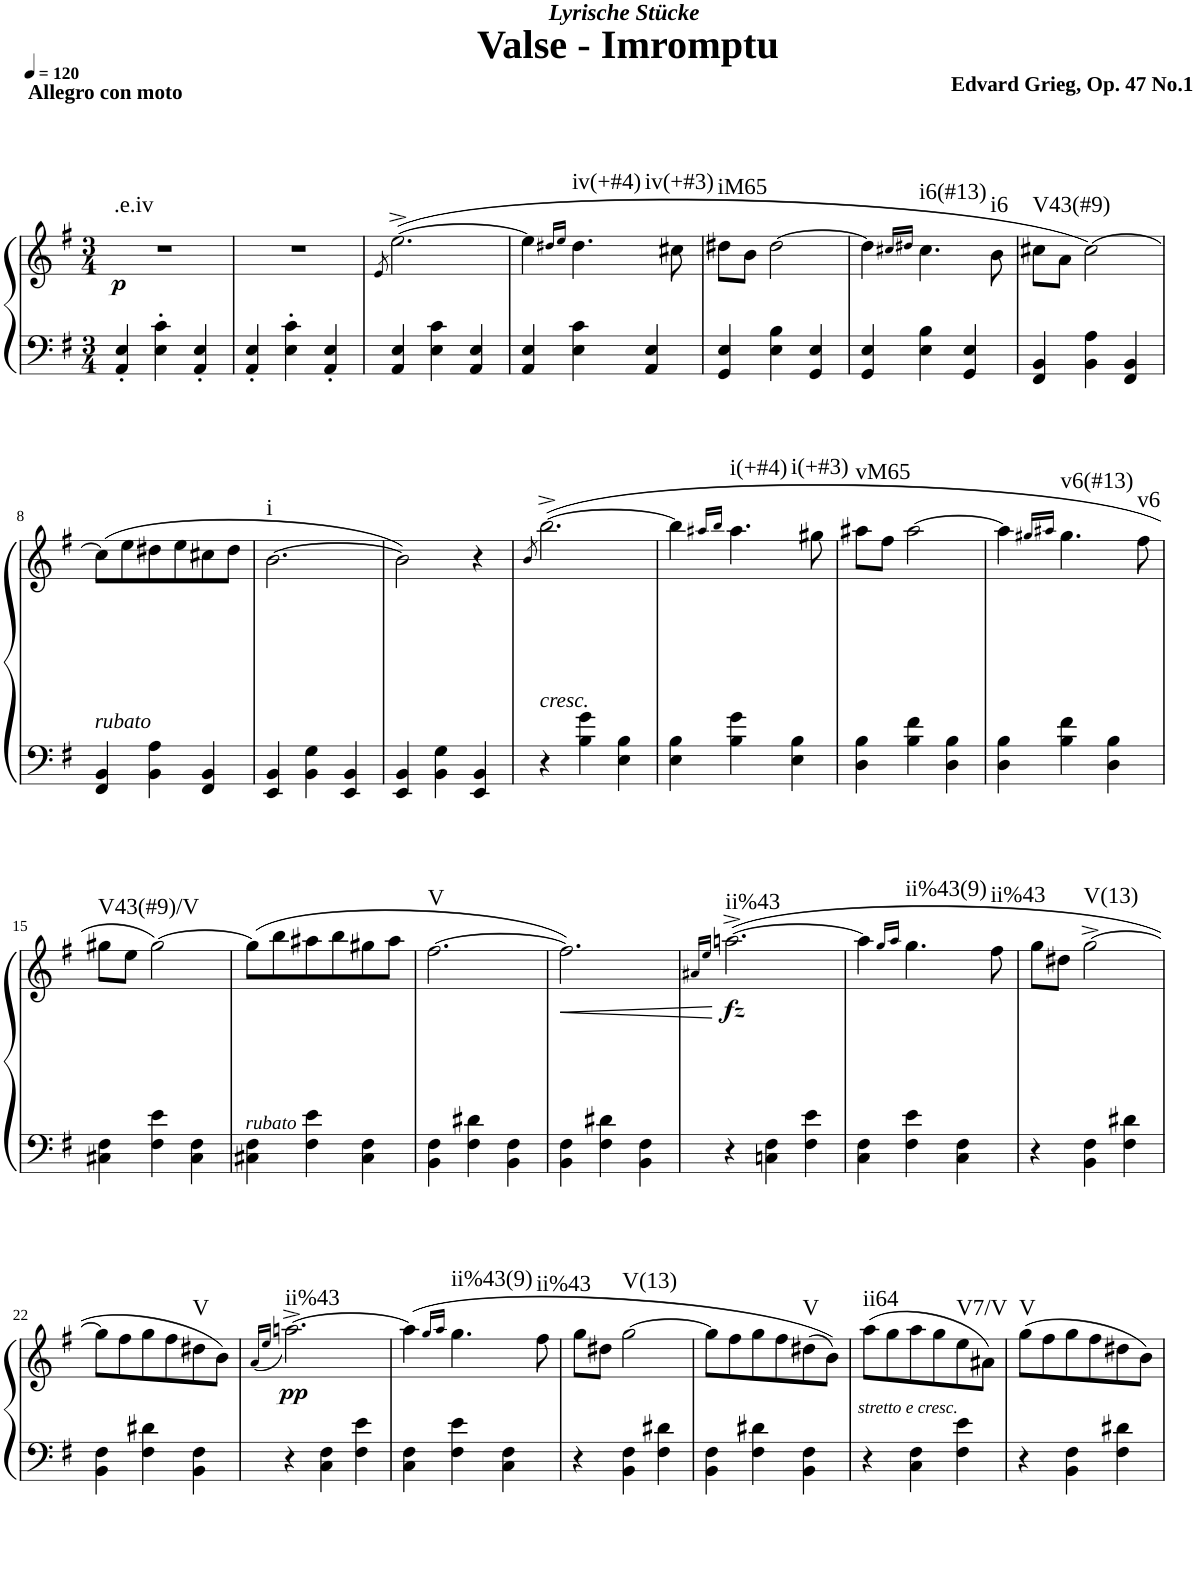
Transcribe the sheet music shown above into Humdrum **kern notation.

**kern	**kern	**dynam	**harte
*part1	*part1	*part1	*part1
*staff2	*staff1	*staff1/2	*
*clefF4	*clefG2	*	*
*k[f#]	*k[f#]	*	*
*G:	*G:	*	*
*M3/4	*M3/4	*	*
*MM120	*MM120	*	*
=1	=1	=1	=1
!	!LO:TX:a:B:t=Allegro con moto	!	!
!	!	!LO:DY:b	!LO:H:kt=.e.iv
4AA/' 4E/'	2.r	p	N
4E\' 4c\'	.	.	.
4AA/' 4E/'	.	.	.
=2	=2	=2	=2
4AA/' 4E/'	2.r	.	.
4E\' 4c\'	.	.	.
4AA/' 4E/'	.	.	.
=3	=3	=3	=3
.	8qe/	.	.
!	!LO:TX:a:B:t=Valse - Imromptu	!	!
4AA/ 4E/	([2.ee^\	.	.
4E\ 4c\	.	.	.
4AA/ 4E/	.	.	.
=4	=4	=4	=4
4AA/ 4E/	4ee\]	.	.
.	16qdd#X/LL	.	.
.	16qee/JJ	.	.
!	!LO:TX:a:Bi:t=Lyrische Stücke	!	!LO:H:n=1:kt=iv(+#4)
!	!	!	!LO:H:n=2:kt=iv(+#3)
4E\ 4c\	4.dd#\	.	N N
4AA/ 4E/	.	.	.
.	8cc#X\	.	.
=5	=5	=5	=5
!	!	!	!LO:H:kt=iM65
4GG/ 4E/	8dd#X\L	.	N
.	8b\J	.	.
4E\ 4B\	[2dd#\	.	.
4GG/ 4E/	.	.	.
=6	=6	=6	=6
!	!LO:TX:a:B:t=Edvard Grieg, Op. 47 No.1	!	!
4GG/ 4E/	4dd#\]	.	.
.	16qcc#X/LL	.	.
.	16qdd#X/JJ	.	.
!	!	!	!LO:H:kt=i6(#13)
4E\ 4B\	4.cc#\	.	N
4GG/ 4E/	.	.	.
!	!	!	!LO:H:kt=i6
.	8b\	.	N
=7	=7	=7	=7
!	!	!	!LO:H:kt=V43(#9)
4FF#/ 4BB/	8cc#X\L	.	N
.	8a\J	.	.
4BB\ 4A\	[2cc#\)	.	.
4FF#/ 4BB/	.	.	.
!!LO:LB:g=z
=8	=8	=8	=8
!	!LO:TX:b:i:t=rubato	!	!
4FF#/ 4BB/	(8cc#\L]	.	.
.	8ee\	.	.
4BB\ 4A\	8dd#X\	.	.
.	8ee\	.	.
4FF#/ 4BB/	8cc#X\	.	.
.	8dd#\J	.	.
=9	=9	=9	=9
!	!	!	!LO:H:kt=i
4EE/ 4BB/	[2.b\	.	N
4BB\ 4G\	.	.	.
4EE/ 4BB/	.	.	.
=10	=10	=10	=10
4EE/ 4BB/	2b\])	.	.
4BB\ 4G\	.	.	.
4EE/ 4BB/	4r	.	.
=11	=11	=11	=11
.	8qb/	.	.
!	!LO:TX:b:i:t=cresc.	!	!
4r	([2.bb^\	.	.
4B\ 4g\	.	.	.
4E\ 4B\	.	.	.
=12	=12	=12	=12
4E\ 4B\	4bb\]	.	.
.	16qaa#X/LL	.	.
.	16qbb/JJ	.	.
!	!	!	!LO:H:n=1:kt=i(+#4)
!	!	!	!LO:H:n=2:kt=i(+#3)
4B\ 4g\	4.aa#\	.	N N
4E\ 4B\	.	.	.
.	8gg#X\	.	.
=13	=13	=13	=13
!	!	!	!LO:H:kt=vM65
4D\ 4B\	8aa#X\L	.	N
.	8ff#\J	.	.
4B\ 4f#\	[2aa#\	.	.
4D\ 4B\	.	.	.
=14	=14	=14	=14
4D\ 4B\	4aa#\]	.	.
.	16qgg#X/LL	.	.
.	16qaa#X/JJ	.	.
!	!	!	!LO:H:kt=v6(#13)
4B\ 4f#\	4.gg#\	.	N
4D\ 4B\	.	.	.
!	!	!	!LO:H:kt=v6
.	8ff#\	.	N
!!LO:LB:g=z
=15	=15	=15	=15
!	!	!	!LO:H:kt=V43(#9)/V
4C#X\ 4F#\	8gg#X\L	.	N
.	8ee\J	.	.
4F#\ 4e\	[2gg#\)	.	.
4C#\ 4F#\	.	.	.
=16	=16	=16	=16
!	!LO:TX:b:i:t=rubato	!	!
4C#X\ 4F#\	(8gg#\L]	.	.
.	8bb\	.	.
4F#\ 4e\	8aa#X\	.	.
.	8bb\	.	.
4C#\ 4F#\	8gg#X\	.	.
.	8aa#\J	.	.
=17	=17	=17	=17
!	!	!	!LO:H:kt=V
4BB\ 4F#\	[2.ff#\	.	N
4F#\ 4d#X\	.	.	.
4BB\ 4F#\	.	.	.
=18	=18	=18	=18
!	!	!LO:HP:b	!
4BB\ 4F#\	2.ff#\])	<	.
4F#\ 4d#X\	.	.	.
4BB\ 4F#\	.	.	.
.	.	[	.
=19	=19	=19	=19
.	16qa#X/LL	.	.
.	16qee/JJ	.	.
!	!	!LO:DY:b	!LO:H:kt=ii%43
4r	([2.aan^\	fz	N
4Cn\ 4F#\	.	.	.
4F#\ 4e\	.	.	.
=20	=20	=20	=20
4C\ 4F#\	4aa\]	.	.
.	16qgg/LL	.	.
.	16qaa/JJ	.	.
!	!	!	!LO:H:kt=ii%43(9)
4F#\ 4e\	4.gg\	.	N
4C\ 4F#\	.	.	.
!	!	!	!LO:H:kt=ii%43
.	8ff#\	.	N
=21	=21	=21	=21
4r	8gg\L	.	.
.	8dd#X\J	.	.
!	!	!	!LO:H:kt=V(13)
4BB\ 4F#\	[2gg^\	.	N
4F#\ 4d#X\	.	.	.
!!LO:LB:g=z
=22	=22	=22	=22
4BB\ 4F#\	8gg\L]	.	.
.	8ff#\	.	.
4F#\ 4d#X\	8gg\	.	.
.	8ff#\	.	.
!	!	!	!LO:H:kt=V
4BB\ 4F#\	8dd#X\	.	N
.	8b\J)	.	.
=23	=23	=23	=23
.	(16qa/LL	.	.
.	16qee/JJ	.	.
!	!	!LO:DY:b	!LO:H:kt=ii%43
4r	[2.aan^\)	pp	N
4C\ 4F#\	.	.	.
4F#\ 4e\	.	.	.
=24	=24	=24	=24
4C\ 4F#\	(4aa\]	.	.
.	16qgg/LL	.	.
.	16qaa/JJ	.	.
!	!	!	!LO:H:kt=ii%43(9)
4F#\ 4e\	4.gg\	.	N
4C\ 4F#\	.	.	.
!	!	!	!LO:H:kt=ii%43
.	8ff#\	.	N
=25	=25	=25	=25
4r	8gg\L	.	.
.	8dd#X\J	.	.
!	!	!	!LO:H:kt=V(13)
4BB\ 4F#\	[2gg\	.	N
4F#\ 4d#X\	.	.	.
=26	=26	=26	=26
4BB\ 4F#\	8gg\L]	.	.
.	8ff#\	.	.
4F#\ 4d#X\	8gg\	.	.
.	8ff#\	.	.
!	!	!	!LO:H:kt=V
4BB\ 4F#\	(8dd#X\	.	N
.	8b\J))	.	.
=27	=27	=27	=27
!	!LO:TX:b:i:t=stretto e cresc.	!	!LO:H:kt=ii64
4r	(8aa\L	.	N
.	8gg\	.	.
4C\ 4F#\	8aa\	.	.
.	8gg\	.	.
!	!	!	!LO:H:kt=V7/V
4F#\ 4e\	8ee\	.	N
.	8a#X\J)	.	.
=28	=28	=28	=28
!	!	!	!LO:H:kt=V
4r	(8gg\L	.	N
.	8ff#\	.	.
4BB\ 4F#\	8gg\	.	.
.	8ff#\	.	.
4F#\ 4d#X\	8dd#X\	.	.
.	8b\J)	.	.
=	=	=	=
*-	*-	*-	*-
